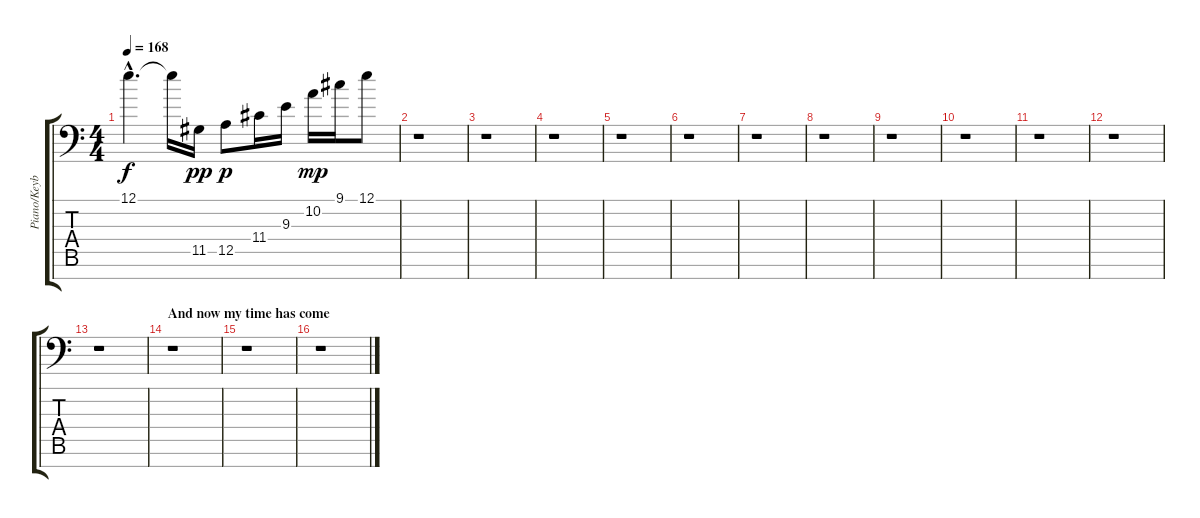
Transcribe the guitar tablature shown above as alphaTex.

\track ("Piano/Keyboard" "Piano/Keyb") {instrument brightacousticpiano}
\staff {score tabs}
\tuning (E4 B3 G3 D3 A2 E2 Gb1) {hide}
\ts (4 4)
\tempo 168
\clef f4
\ks c
12.1{hac t}.4{d dy f} 12.1{t}.16 11.5.16{dy pp} 12.5.8{dy p} 11.4.16 9.3.16 10.2.16{dy mp} 9.1.16 12.1.8 |
r.1 |
r.1 |
r.1 |
r.1 |
\section ("" "")
r.1 |
r.1 |
r.1 |
r.1 |
r.1 |
r.1 |
r.1 |
r.1 |
\section ("" "And now my time has come")
r.1 |
r.1 |
r.1
